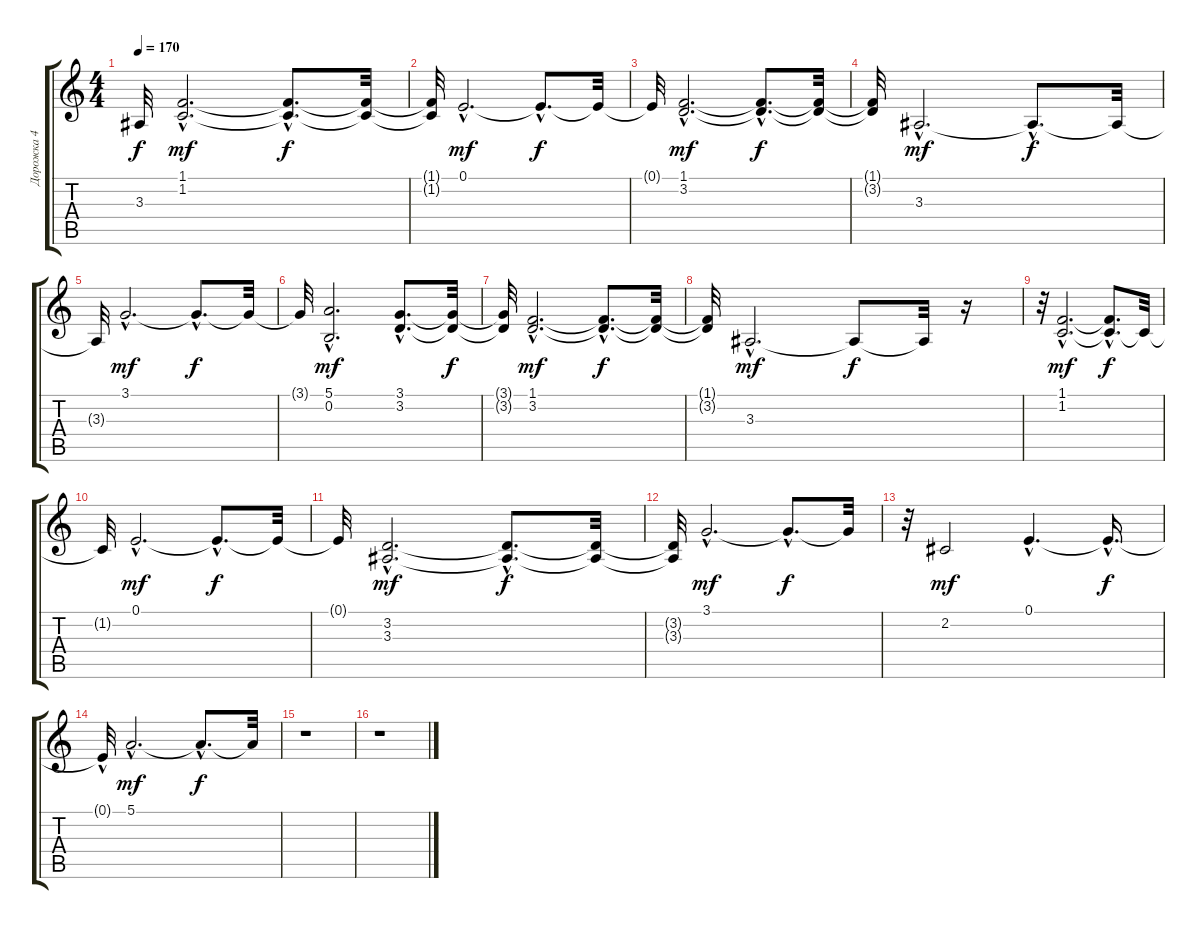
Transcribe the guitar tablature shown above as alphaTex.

\track ("Дорожка 4" "Дорожка 4") {instrument choiraahs}
\staff {score tabs}
\tuning (E4 B3 G3 D3 A2 E2) {hide}
\ts (4 4)
\tempo 170
\clef g2
\ks c
3.3{t}.32{dy f} (1.1{hac} 1.2{hac}).2{d dy mf} (1.1{hac t} 1.2{hac t}).8{d dy f} (1.1{t} 1.2{t}).32 |
(1.1{t} 1.2{t}).32 0.1{hac}.2{d dy mf} 0.1{hac t}.8{d dy f} 0.1{t}.32 |
0.1{t}.32 (1.1{hac} 3.2{hac}).2{d dy mf} (1.1{hac t} 3.2{hac t}).8{d dy f} (1.1{t} 3.2{t}).32 |
(1.1{t} 3.2{t}).32 3.3{hac}.2{d dy mf} 3.3{hac t}.8{d dy f} 3.3{t}.32 |
3.3{t}.32 3.1{hac}.2{d dy mf} 3.1{hac t}.8{d dy f} 3.1{t}.32 |
3.1{t}.32 (5.1{hac} 0.2{hac}).2{d dy mf} (3.1{hac} 3.2{hac}).8{d} (3.1{t} 3.2{t}).32{dy f} |
(3.1{t} 3.2{t}).32 (1.1{hac} 3.2{hac}).2{d dy mf} (1.1{hac t} 3.2{hac t}).8{d dy f} (1.1{t} 3.2{t}).32 |
(1.1{t} 3.2{t}).32 3.3{hac}.2{d dy mf} 3.3{t}.8{dy f} 3.3{t}.32 r.16 |
r.32 (1.1{hac} 1.2{hac}).2{d dy mf} (1.1{hac t} 1.2{hac t}).8{d dy f} 1.2{t}.32 |
1.2{t}.32 0.1{hac}.2{d dy mf} 0.1{hac t}.8{d dy f} 0.1{t}.32 |
0.1{t}.32 (3.2{hac} 3.3{hac}).2{d dy mf} (3.2{hac t} 3.3{hac t}).8{d dy f} (3.2{t} 3.3{t}).32 |
(3.2{t} 3.3{t}).32 3.1{hac}.2{d dy mf} 3.1{hac t}.8{d dy f} 3.1{t}.32 |
r.32 2.2.2{dy mf} 0.1{hac}.4{d} 0.1{hac t}.16{d dy f} |
0.1{hac t}.32 5.1{hac}.2{d dy mf} 5.1{hac t}.8{d dy f} 5.1{t}.32 |
r.1 |
r.1
